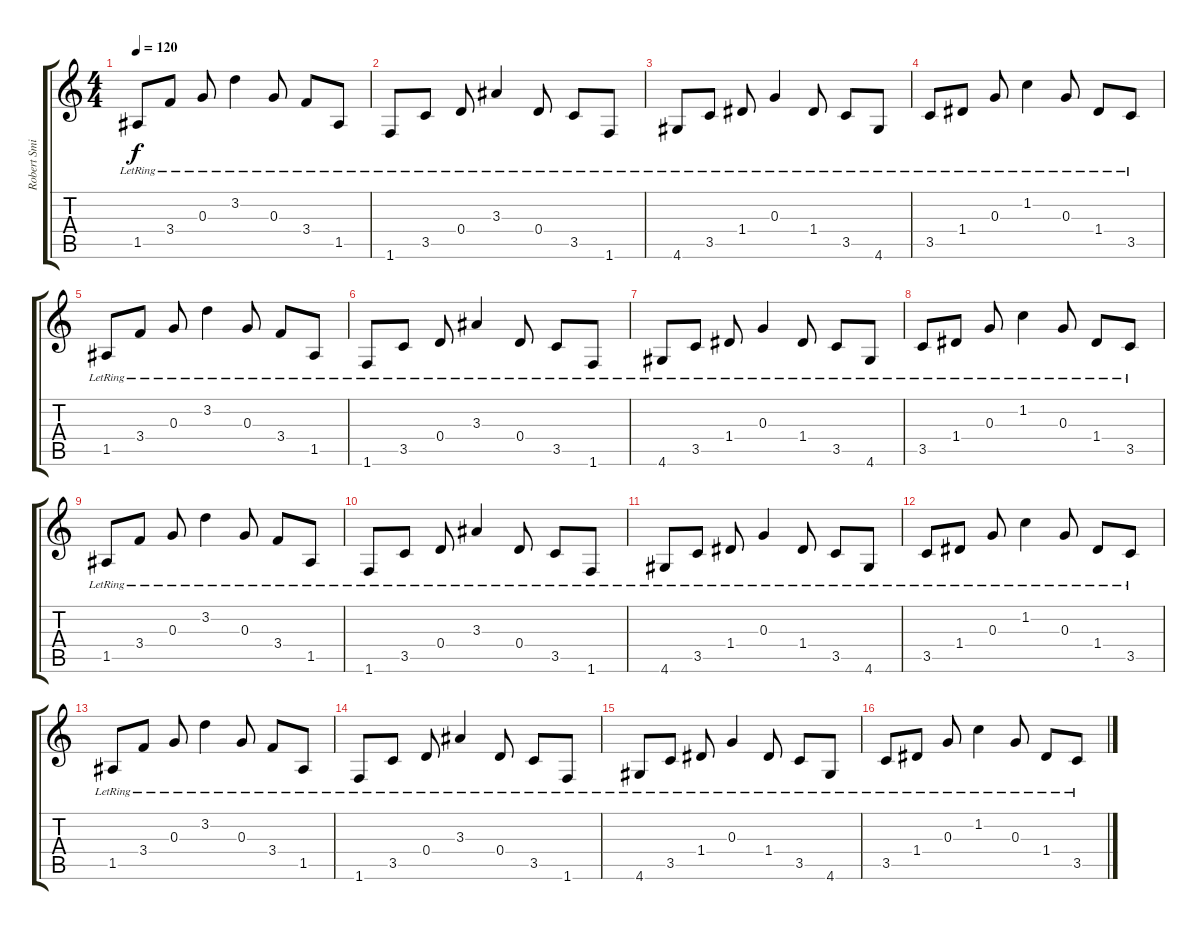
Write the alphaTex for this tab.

\track ("Robert Smith" "Robert Smi") {instrument acousticguitarsteel}
\staff {score tabs}
\tuning (E4 B3 G3 D3 A2 E2) {hide}
\ts (4 4)
\tempo 120
\clef g2
\ks c
1.5{lr}.8{dy f} 3.4{lr}.8 0.3{lr}.8 3.2{lr}.4 0.3{lr}.8 3.4{lr}.8 1.5{lr}.8 |
1.6{lr}.8 3.5{lr}.8 0.4{lr}.8 3.3{lr}.4 0.4{lr}.8 3.5{lr}.8 1.6{lr}.8 |
4.6{lr}.8 3.5{lr}.8 1.4{lr}.8 0.3{lr}.4 1.4{lr}.8 3.5{lr}.8 4.6{lr}.8 |
3.5{lr}.8 1.4{lr}.8 0.3{lr}.8 1.2{lr}.4 0.3{lr}.8 1.4{lr}.8 3.5{lr}.8 |
1.5{lr}.8 3.4{lr}.8 0.3{lr}.8 3.2{lr}.4 0.3{lr}.8 3.4{lr}.8 1.5{lr}.8 |
1.6{lr}.8 3.5{lr}.8 0.4{lr}.8 3.3{lr}.4 0.4{lr}.8 3.5{lr}.8 1.6{lr}.8 |
4.6{lr}.8 3.5{lr}.8 1.4{lr}.8 0.3{lr}.4 1.4{lr}.8 3.5{lr}.8 4.6{lr}.8 |
3.5{lr}.8 1.4{lr}.8 0.3{lr}.8 1.2{lr}.4 0.3{lr}.8 1.4{lr}.8 3.5{lr}.8 |
1.5{lr}.8 3.4{lr}.8 0.3{lr}.8 3.2{lr}.4 0.3{lr}.8 3.4{lr}.8 1.5{lr}.8 |
1.6{lr}.8 3.5{lr}.8 0.4{lr}.8 3.3{lr}.4 0.4{lr}.8 3.5{lr}.8 1.6{lr}.8 |
4.6{lr}.8 3.5{lr}.8 1.4{lr}.8 0.3{lr}.4 1.4{lr}.8 3.5{lr}.8 4.6{lr}.8 |
3.5{lr}.8 1.4{lr}.8 0.3{lr}.8 1.2{lr}.4 0.3{lr}.8 1.4{lr}.8 3.5{lr}.8 |
1.5{lr}.8 3.4{lr}.8 0.3{lr}.8 3.2{lr}.4 0.3{lr}.8 3.4{lr}.8 1.5{lr}.8 |
1.6{lr}.8 3.5{lr}.8 0.4{lr}.8 3.3{lr}.4 0.4{lr}.8 3.5{lr}.8 1.6{lr}.8 |
4.6{lr}.8 3.5{lr}.8 1.4{lr}.8 0.3{lr}.4 1.4{lr}.8 3.5{lr}.8 4.6{lr}.8 |
3.5{lr}.8 1.4{lr}.8 0.3{lr}.8 1.2{lr}.4 0.3{lr}.8 1.4{lr}.8 3.5{lr}.8
